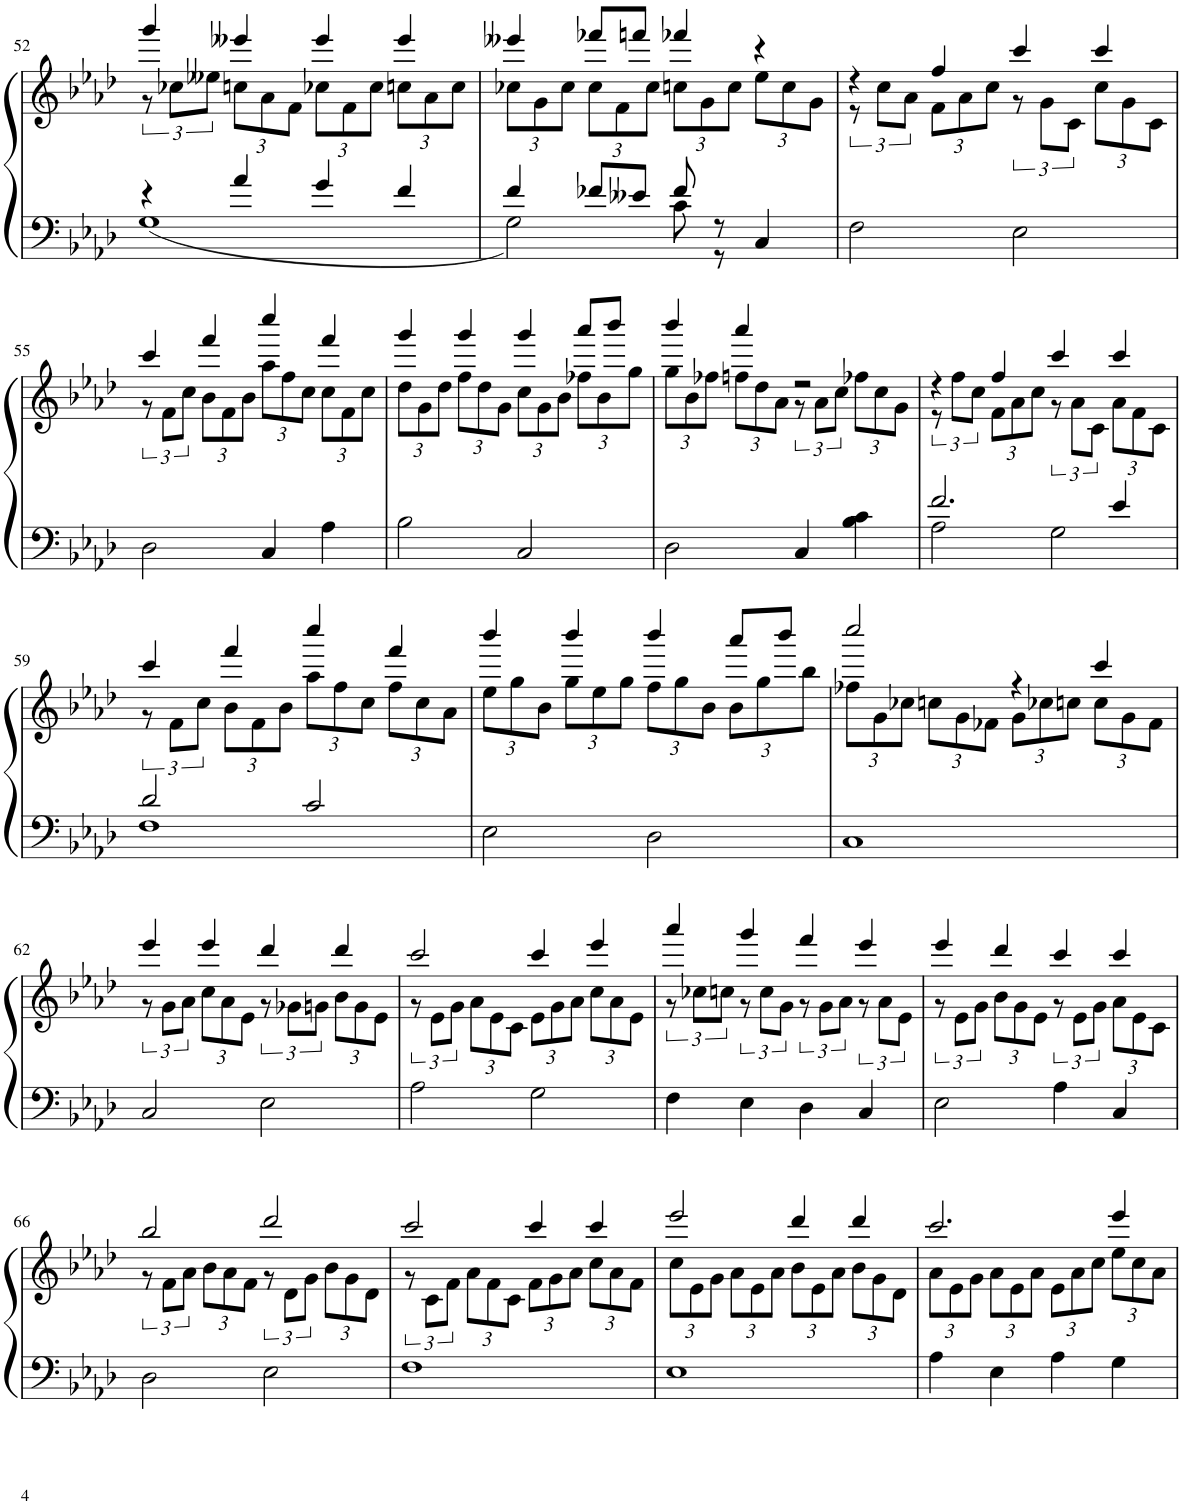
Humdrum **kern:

**kern	**kern
*part1	*part1
*staff2	*staff1
*I"Piano	*
*I'Pno.	*
!!LO:PB:g=z
*clefF4	*clefG2
*k[b-e-a-d-]	*k[b-e-a-d-]
*M4/4	*M4/4
=52	=52
*^	*^
4r	1G	4ggg/	12r
.	.	.	12cc-X\L
.	.	.	12ee--X\J
*	*	*	*Xbrackettup
4a-/	.	4eee--X/	12ccn\L
.	.	.	12a-\
.	.	.	12f\J
4g/	.	4eee--/	12cc-X\L
.	.	.	12f\
.	.	.	12cc-\J
4f/	.	4eee--/	12ccn\L
.	.	.	12a-\
.	.	.	12cc\J
=53	=53	=53	=53
4f/	2G\	4eee--X/	12cc-X\L
.	.	.	12g\
.	.	.	12cc-\J
8f-X/L	.	8fff-X/L	12cc-\L
.	.	.	12f\
8e--X/J	.	8fffn/J	.
.	.	.	12cc-\J
8f-/	8c\	4fff-X/	12ccn\L
.	.	.	12g\
8r	8r	.	.
.	.	.	12cc\J
4C/	4ryy	4r	12ee-\L
.	.	.	12cc\
.	.	.	12g\J
*v	*v	*	*
=54	=54	=54
*	*	*brackettup
2F\	4r	12r
.	.	12cc\L
.	.	12a-\J
*	*	*Xbrackettup
.	4ff/	12f\L
.	.	12a-\
.	.	12cc\J
*	*	*brackettup
2E-\	4ccc/	12r
.	.	12g\L
.	.	12c\J
*	*	*Xbrackettup
.	4ccc/	12cc\L
.	.	12g\
.	.	12c\J
!!LO:LB:g=z	!!
=55	=55	=55
*	*	*brackettup
2D-\	4ccc/	12r
.	.	12f\L
.	.	12cc\J
*	*	*Xbrackettup
.	4fff/	12b-\L
.	.	12f\
.	.	12b-\J
4C/	4cccc/	12aa-\L
.	.	12ff\
.	.	12cc\J
4A-\	4fff/	12cc\L
.	.	12f\
.	.	12cc\J
=56	=56	=56
2B-\	4ggg/	12dd-\L
.	.	12g\
.	.	12dd-\J
.	4ggg/	12ff\L
.	.	12dd-\
.	.	12g\J
2C/	4ggg/	12cc\L
.	.	12g\
.	.	12b-\J
.	8aaa-/L	12ff-X\L
.	.	12b-\
.	8bbb-/J	.
.	.	12gg\J
=57	=57	=57
2D-\	4bbb-/	12gg\L
.	.	12b-\
.	.	12ff-X\J
.	4aaa-/	12ffn\L
.	.	12dd-\
.	.	12a-\J
*	*	*brackettup
4C/	2r	12r
.	.	12a-\L
.	.	12cc\J
*	*	*Xbrackettup
4B-\ 4c\	.	12ff-X\L
.	.	12cc\
.	.	12g\J
=58	=58	=58
*^	*	*
*	*	*	*brackettup
2.f/	2A-\	4r	12r
.	.	.	12ff\L
.	.	.	12cc\J
*	*	*	*Xbrackettup
.	.	4ff/	12f\L
.	.	.	12a-\
.	.	.	12cc\J
*	*	*	*brackettup
.	2G\	4ccc/	12r
.	.	.	12a-\L
.	.	.	12c\J
*	*	*	*Xbrackettup
4e-/	.	4ccc/	12a-\L
.	.	.	12f\
.	.	.	12c\J
!!LO:LB:g=z	!!
=59	=59	=59	=59
*	*	*	*brackettup
2d-/	1F	4ccc/	12r
.	.	.	12f\L
.	.	.	12cc\J
*	*	*	*Xbrackettup
.	.	4fff/	12b-\L
.	.	.	12f\
.	.	.	12b-\J
2c/	.	4cccc/	12aa-\L
.	.	.	12ff\
.	.	.	12cc\J
.	.	4fff/	12ff\L
.	.	.	12cc\
.	.	.	12a-\J
*v	*v	*	*
=60	=60	=60
2E-\	4bbb-/	12ee-\L
.	.	12gg\
.	.	12b-\J
.	4bbb-/	12gg\L
.	.	12ee-\
.	.	12gg\J
2D-\	4bbb-/	12ff\L
.	.	12gg\
.	.	12b-\J
.	8aaa-/L	12b-\L
.	.	12gg\
.	8bbb-/J	.
.	.	12bb-\J
=61	=61	=61
1C	2cccc/	12ff-X\L
.	.	12g\
.	.	12cc-X\J
.	.	12ccn\L
.	.	12g\
.	.	12f-X\J
.	4r	12g\L
.	.	12cc-X\
.	.	12ccn\J
.	4ccc/	12cc\L
.	.	12g\
.	.	12f-\J
!!LO:LB:g=z	!!
=62	=62	=62
*	*	*brackettup
2C/	4eee-/	12r
.	.	12g\L
.	.	12a-\J
*	*	*Xbrackettup
.	4eee-/	12cc\L
.	.	12a-\
.	.	12e-\J
*	*	*brackettup
2E-\	4ddd-/	12r
.	.	12g-X\L
.	.	12gn\J
*	*	*Xbrackettup
.	4ddd-/	12b-\L
.	.	12g\
.	.	12e-\J
=63	=63	=63
*	*	*brackettup
2A-\	2ccc/	12r
.	.	12e-\L
.	.	12g\J
*	*	*Xbrackettup
.	.	12a-\L
.	.	12e-\
.	.	12c\J
2G\	4ccc/	12e-\L
.	.	12g\
.	.	12a-\J
.	4eee-/	12cc\L
.	.	12a-\
.	.	12e-\J
=64	=64	=64
*	*	*brackettup
4F\	4aaa-/	12r
.	.	12cc-X\L
.	.	12ccn\J
4E-\	4ggg/	12r
.	.	12cc\L
.	.	12g\J
4D-\	4fff/	12r
.	.	12g\L
.	.	12a-\J
4C/	4eee-/	12r
.	.	12a-\L
.	.	12e-\J
=65	=65	=65
2E-\	4eee-/	12r
.	.	12e-\L
.	.	12g\J
*	*	*Xbrackettup
.	4ddd-/	12b-\L
.	.	12g\
.	.	12e-\J
*	*	*brackettup
4A-\	4ccc/	12r
.	.	12e-\L
.	.	12g\J
*	*	*Xbrackettup
4C/	4ccc/	12a-\L
.	.	12e-\
.	.	12c\J
!!LO:LB:g=z	!!
=66	=66	=66
*	*	*brackettup
2D-\	2bb-/	12r
.	.	12f\L
.	.	12a-\J
*	*	*Xbrackettup
.	.	12b-\L
.	.	12a-\
.	.	12f\J
*	*	*brackettup
2E-\	2ddd-/	12r
.	.	12d-\L
.	.	12g\J
*	*	*Xbrackettup
.	.	12b-\L
.	.	12g\
.	.	12d-\J
=67	=67	=67
*	*	*brackettup
1F	2ccc/	12r
.	.	12c\L
.	.	12f\J
*	*	*Xbrackettup
.	.	12a-\L
.	.	12f\
.	.	12c\J
.	4ccc/	12f\L
.	.	12g\
.	.	12a-\J
.	4ccc/	12cc\L
.	.	12a-\
.	.	12f\J
=68	=68	=68
1E-	2eee-/	12cc\L
.	.	12e-\
.	.	12g\J
.	.	12a-\L
.	.	12e-\
.	.	12a-\J
.	4ddd-/	12b-\L
.	.	12e-\
.	.	12a-\J
.	4ddd-/	12b-\L
.	.	12g\
.	.	12d-\J
=69	=69	=69
4A-\	2.ccc/	12a-\L
.	.	12e-\
.	.	12g\J
4E-\	.	12a-\L
.	.	12e-\
.	.	12a-\J
4A-\	.	12e-\L
.	.	12a-\
.	.	12cc\J
4G\	4eee-/	12ee-\L
.	.	12cc\
.	.	12a-\J
*	*v	*v
=	=
*-	*-
